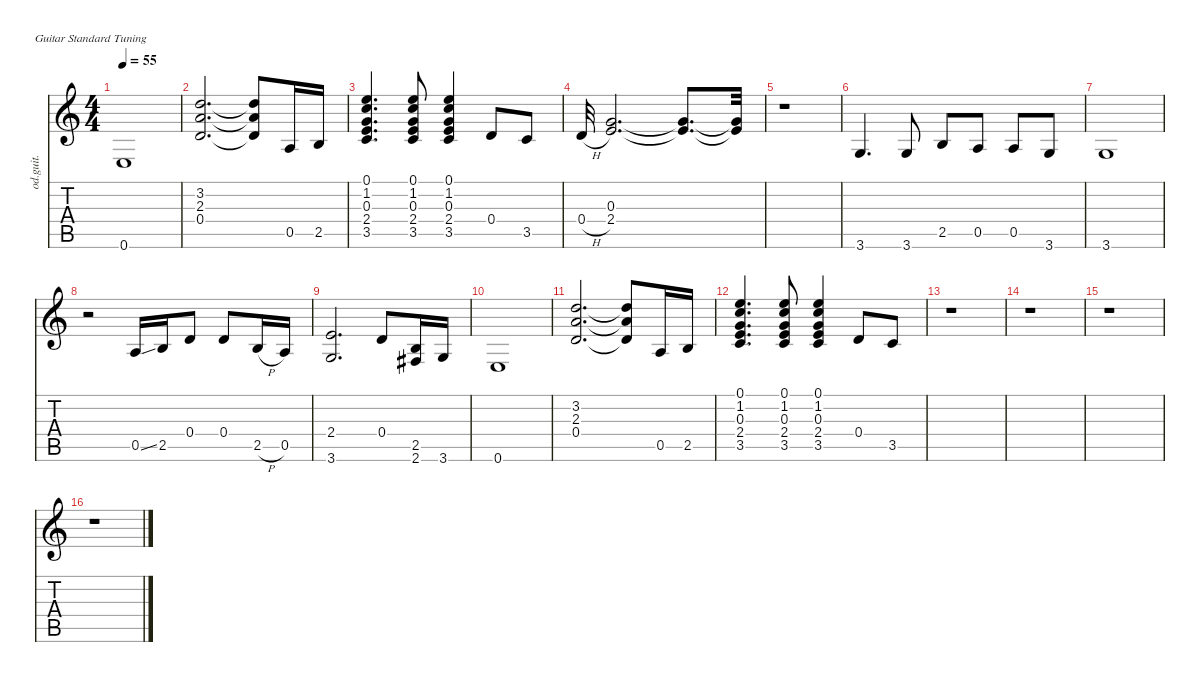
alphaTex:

\defaultSystemsLayout 4
\hideDynamics
\bracketExtendMode nobrackets
\track ("Guitare 5" "od.guit.") {instrument overdrivenguitar}
\staff {score tabs}
\tuning (E4 B3 G3 D3 A2 E2)
\ts (4 4)
\tempo 55
\clef g2
\ks c
0.6.1{dy f} |
(3.2 2.3 0.4).2{d} (3.2{t} 2.3{t} 0.4{t}).8 0.5.16 2.5.16 |
(0.1 1.2 0.3 2.4 3.5).4{d} (0.1 1.2 0.3 2.4 3.5).8 (0.1 1.2 0.3 2.4 3.5).4 0.4.8 3.5.8 |
0.4{h}.32 (0.3 2.4).2{d} (0.3{t} 2.4{t}).8{d} (0.3{t} 2.4{t}).32 |
r.1 |
3.6.4{d} 3.6.8 2.5.8 0.5.8 0.5.8 3.6.8 |
3.6.1 |
r.2 0.5{ss}.16 2.5.16 0.4.8 0.4.8 2.5{h}.16 0.5.16 |
(2.4 3.6).2{d} 0.4.8 (2.5 2.6{acc #}).16 3.6.16 |
0.6.1 |
(3.2 2.3 0.4).2{d} (3.2{t} 2.3{t} 0.4{t}).8 0.5.16 2.5.16 |
(0.1 1.2 0.3 2.4 3.5).4{d} (0.1 1.2 0.3 2.4 3.5).8 (0.1 1.2 0.3 2.4 3.5).4 0.4.8 3.5.8 |
r.1 |
r.1 |
r.1 |
r.1
